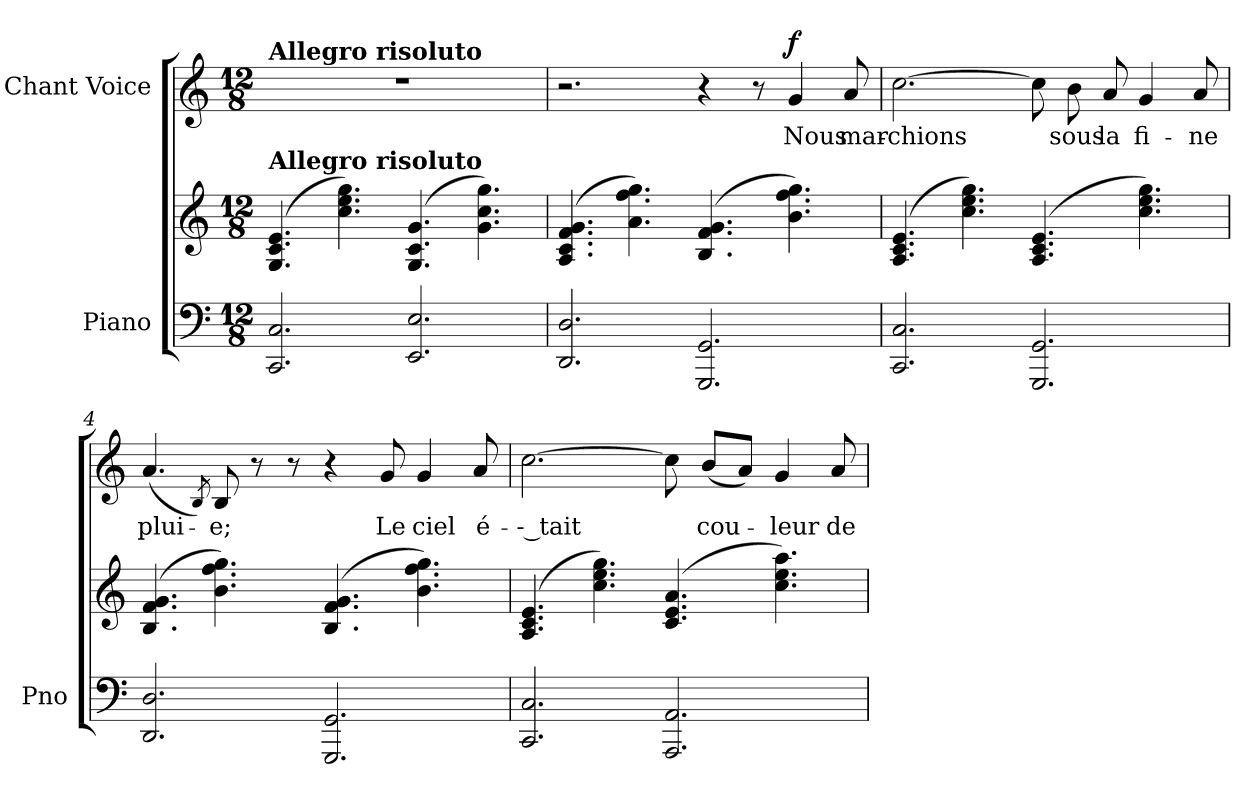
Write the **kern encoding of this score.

**kern	**kern	**kern	**text	**dynam
*part2	*part2	*part1	*part1	*part1
*staff3	*staff2	*staff1	*staff1	*staff1
*I"Piano	*	*I"Chant Voice	*	*
*I'Pno	*	*	*	*
*clefF4	*clefG2	*clefG2	*	*
*k[]	*k[]	*k[]	*	*
*M12/8	*M12/8	*M12/8	*	*
*MM180	*MM180	*MM180	*	*
=1	=1	=1	=1	=1
!	!	!LO:TX:a:B:t=Allegro  risoluto	!	!
!	!LO:TX:a:B:t=Allegro risoluto	!	!	!
2.CC/ 2.C/	(4.G/ 4.c/ 4.e/	1.r	.	.
.	4.cc\ 4.ee\ 4.gg\)	.	.	.
2.EE/ 2.E/	(4.G/ 4.c/ 4.g/	.	.	.
.	4.g\ 4.cc\ 4.gg\)	.	.	.
=2	=2	=2	=2	=2
2.DD/ 2.D/	(4.A/ 4.c/ 4.f/ 4.g/	2.r	.	.
.	4.a\ 4.ff\ 4.gg\)	.	.	.
2.GGG/ 2.GG/	(4.B/ 4.f/ 4.g/	4r	.	.
.	.	8r	.	.
!	!	!	!	!LO:DY:a
.	4.b\ 4.ff\ 4.gg\)	4g/	Nous	f
.	.	8a/	mar-	.
=3	=3	=3	=3	=3
2.CC/ 2.C/	(4.A/ 4.c/ 4.e/	[2.cc\	-chions	.
.	4.cc\ 4.ee\ 4.gg\)	.	.	.
2.GGG/ 2.GG/	(4.A/ 4.c/ 4.e/	8cc\]	.	.
.	.	8b\	sous	.
.	.	8a/	la	.
.	4.cc\ 4.ee\ 4.gg\)	4g/	fi-	.
.	.	8a/	-ne	.
=4	=4	=4	=4	=4
2.DD/ 2.D/	(4.B/ 4.f/ 4.g/	(4.a/	plui-	.
.	.	8qB/)	.	.
.	4.b\ 4.ff\ 4.gg\)	8B/	-e;	.
.	.	8r	.	.
.	.	8r	.	.
2.GGG/ 2.GG/	(4.B/ 4.f/ 4.g/	4r	.	.
.	.	8g/	Le	.
.	4.b\ 4.ff\ 4.gg\)	4g/	ciel	.
.	.	8a/	é-	.
=5	=5	=5	=5	=5
2.CC/ 2.C/	(4.A/ 4.c/ 4.e/	[2.cc\	-- tait	.
.	4.cc\ 4.ee\ 4.gg\)	.	.	.
2.AAA/ 2.AA/	(4.c/ 4.e/ 4.a/	8cc\]	.	.
.	.	(<8b/L	cou-	.
.	.	8a/J)	.	.
.	4.cc\ 4.ee\ 4.aa\)	4g/	-leur	.
.	.	8a/	de	.
=	=	=	=	=
*-	*-	*-	*-	*-
